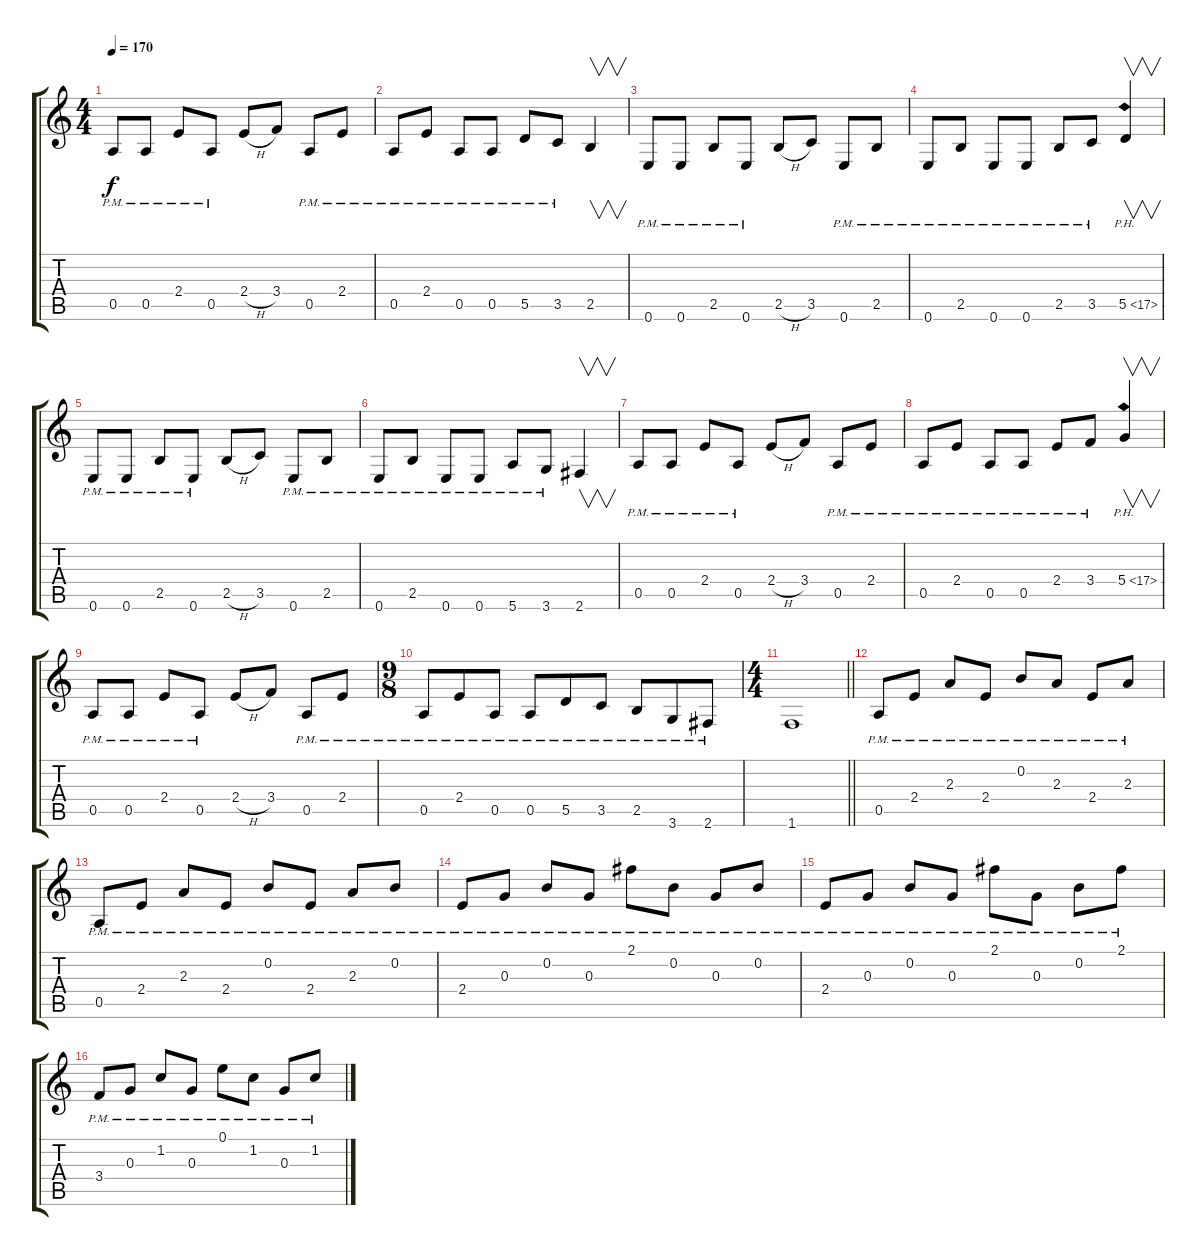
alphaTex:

\track "" {instrument distortionguitar}
\staff {score tabs}
\tuning (E4 B3 G3 D3 A2 E2) {hide}
\ts (4 4)
\tempo 170
\clef g2
\ks c
0.5{pm}.8{dy f} 0.5{pm}.8 2.4{pm}.8 0.5{pm}.8 2.4{h}.8 3.4.8 0.5{pm}.8 2.4{pm}.8 |
0.5{pm}.8 2.4{pm}.8 0.5{pm}.8 0.5{pm}.8 5.5{pm}.8 3.5{pm}.8 2.5.4{v} |
0.6{pm}.8 0.6{pm}.8 2.5{pm}.8 0.6{pm}.8 2.5{h}.8 3.5.8 0.6{pm}.8 2.5{pm}.8 |
0.6{pm}.8 2.5{pm}.8 0.6{pm}.8 0.6{pm}.8 2.5{pm}.8 3.5{pm}.8 5.5{ph 12}.4{v} |
0.6{pm}.8 0.6{pm}.8 2.5{pm}.8 0.6{pm}.8 2.5{h}.8 3.5.8 0.6{pm}.8 2.5{pm}.8 |
0.6{pm}.8 2.5{pm}.8 0.6{pm}.8 0.6{pm}.8 5.6{pm}.8 3.6{pm}.8 2.6.4{v} |
0.5{pm}.8 0.5{pm}.8 2.4{pm}.8 0.5{pm}.8 2.4{h}.8 3.4.8 0.5{pm}.8 2.4{pm}.8 |
0.5{pm}.8 2.4{pm}.8 0.5{pm}.8 0.5{pm}.8 2.4{pm}.8 3.4{pm}.8 5.4{ph 12}.4{v} |
0.5{pm}.8 0.5{pm}.8 2.4{pm}.8 0.5{pm}.8 2.4{h}.8 3.4.8 0.5{pm}.8 2.4{pm}.8 |
\ts (9 8)
0.5{pm}.8 2.4{pm}.8 0.5{pm}.8 0.5{pm}.8 5.5{pm}.8 3.5{pm}.8 2.5{pm}.8 3.6{pm}.8 2.6{pm}.8 |
\ts (4 4)
\barLineRight lightlight
1.6.1 |
\section ("" "")
0.5{pm}.8 2.4{pm}.8 2.3{pm}.8 2.4{pm}.8 0.2{pm}.8 2.3{pm}.8 2.4{pm}.8 2.3{pm}.8 |
0.5{pm}.8 2.4{pm}.8 2.3{pm}.8 2.4{pm}.8 0.2{pm}.8 2.4{pm}.8 2.3{pm}.8 0.2{pm}.8 |
2.4{pm}.8 0.3{pm}.8 0.2{pm}.8 0.3{pm}.8 2.1{pm}.8 0.2{pm}.8 0.3{pm}.8 0.2{pm}.8 |
2.4{pm}.8 0.3{pm}.8 0.2{pm}.8 0.3{pm}.8 2.1{pm}.8 0.3{pm}.8 0.2{pm}.8 2.1{pm}.8 |
3.4{pm}.8 0.3{pm}.8 1.2{pm}.8 0.3{pm}.8 0.1{pm}.8 1.2{pm}.8 0.3{pm}.8 1.2{pm}.8
